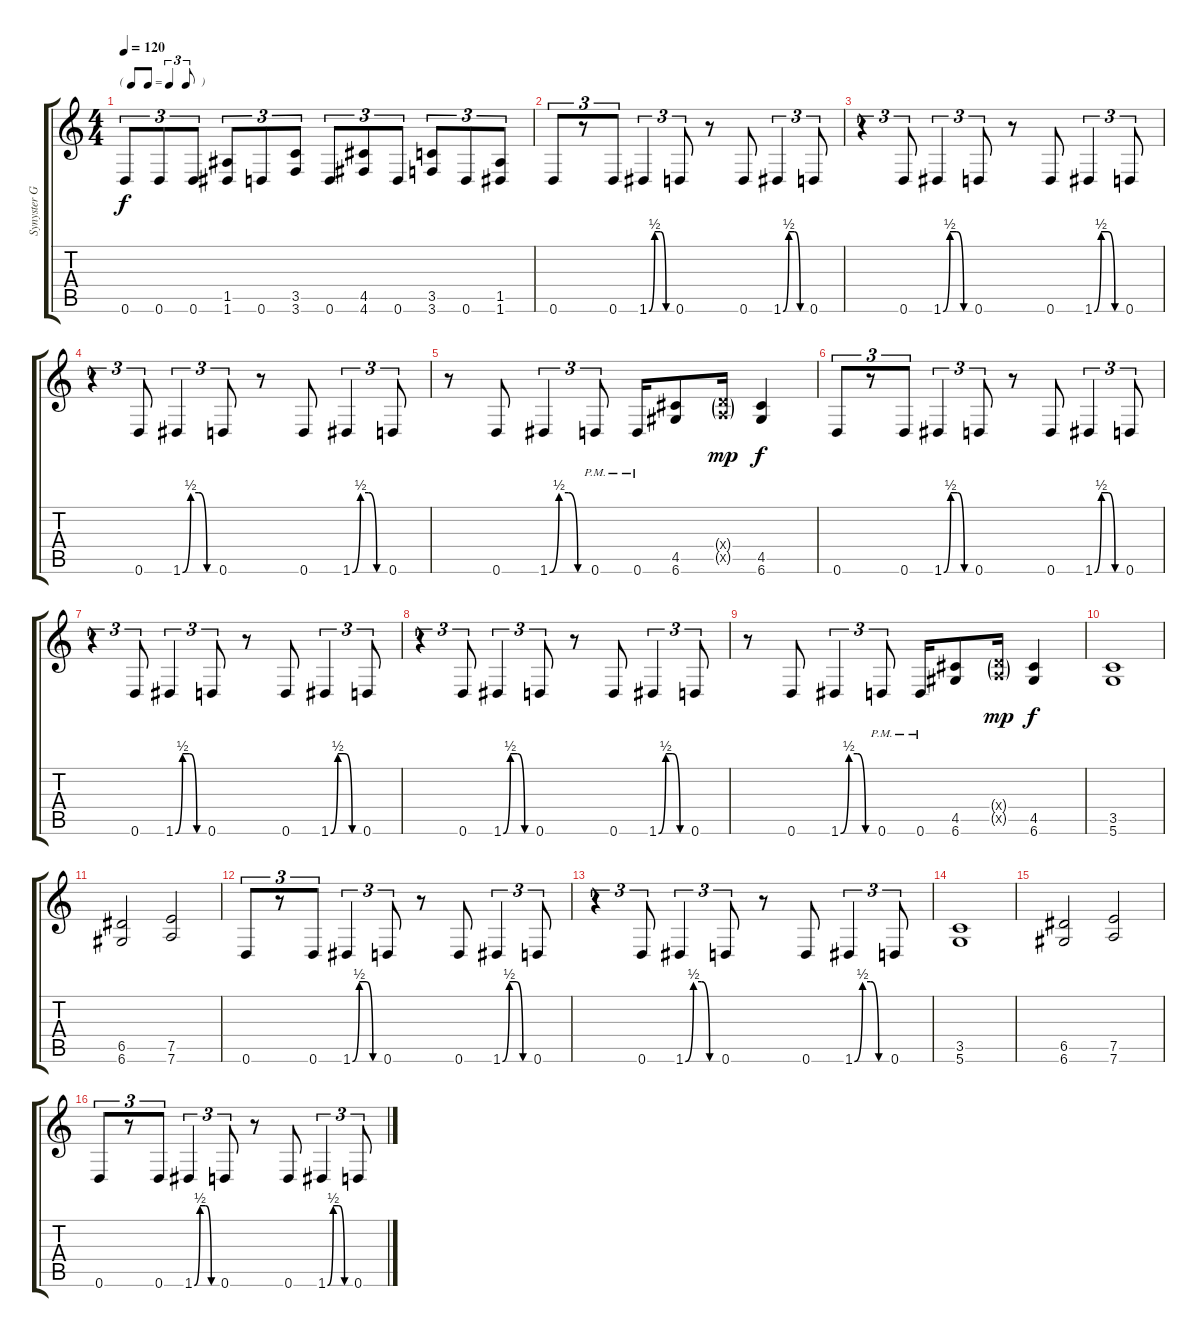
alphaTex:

\track ("Synyster Gates" "Synyster G") {instrument distortionguitar}
\staff {score tabs}
\tuning (E4 B3 G3 D3 A2 D2) {hide}
\ts (4 4)
\tf triplet8th
\tempo 120
\clef g2
\ks c
0.6.8{tu (3 2) dy f} 0.6.8{tu (3 2)} 0.6.8{tu (3 2)} (1.5 1.6).8{tu (3 2)} 0.6.8{tu (3 2)} (3.5 3.6).8{tu (3 2)} 0.6.8{tu (3 2)} (4.5 4.6).8{tu (3 2)} 0.6.8{tu (3 2)} (3.5 3.6).8{tu (3 2)} 0.6.8{tu (3 2)} (1.5 1.6).8{tu (3 2)} |
0.6.8{tu (3 2)} r.8{tu (3 2)} 0.6.8{tu (3 2)} 1.6{be (custom 0 0 15 2 30 2 45 0 60 0)}.4{tu (3 2)} 0.6.8{tu (3 2)} r.8 0.6.8 1.6{be (custom 0 0 15 2 30 2 45 0 60 0)}.4{tu (3 2)} 0.6.8{tu (3 2)} |
r.4{tu (3 2)} 0.6.8{tu (3 2)} 1.6{be (custom 0 0 15 2 30 2 45 0 60 0)}.4{tu (3 2)} 0.6.8{tu (3 2)} r.8 0.6.8 1.6{be (custom 0 0 15 2 30 2 45 0 60 0)}.4{tu (3 2)} 0.6.8{tu (3 2)} |
r.4{tu (3 2)} 0.6.8{tu (3 2)} 1.6{be (custom 0 0 15 2 30 2 45 0 60 0)}.4{tu (3 2)} 0.6.8{tu (3 2)} r.8 0.6.8 1.6{be (custom 0 0 15 2 30 2 45 0 60 0)}.4{tu (3 2)} 0.6.8{tu (3 2)} |
r.8 0.6.8 1.6{be (custom 0 0 15 2 30 2 45 0 60 0)}.4{tu (3 2)} 0.6{pm}.8{tu (3 2)} 0.6{pm}.16 (4.5 6.6).8 (0.4{g x} 0.5{g x}).16{dy mp} (4.5 6.6).4{dy f} |
0.6.8{tu (3 2)} r.8{tu (3 2)} 0.6.8{tu (3 2)} 1.6{be (custom 0 0 15 2 30 2 45 0 60 0)}.4{tu (3 2)} 0.6.8{tu (3 2)} r.8 0.6.8 1.6{be (custom 0 0 15 2 30 2 45 0 60 0)}.4{tu (3 2)} 0.6.8{tu (3 2)} |
r.4{tu (3 2)} 0.6.8{tu (3 2)} 1.6{be (custom 0 0 15 2 30 2 45 0 60 0)}.4{tu (3 2)} 0.6.8{tu (3 2)} r.8 0.6.8 1.6{be (custom 0 0 15 2 30 2 45 0 60 0)}.4{tu (3 2)} 0.6.8{tu (3 2)} |
r.4{tu (3 2)} 0.6.8{tu (3 2)} 1.6{be (custom 0 0 15 2 30 2 45 0 60 0)}.4{tu (3 2)} 0.6.8{tu (3 2)} r.8 0.6.8 1.6{be (custom 0 0 15 2 30 2 45 0 60 0)}.4{tu (3 2)} 0.6.8{tu (3 2)} |
r.8 0.6.8 1.6{be (custom 0 0 15 2 30 2 45 0 60 0)}.4{tu (3 2)} 0.6{pm}.8{tu (3 2)} 0.6{pm}.16 (4.5 6.6).8 (0.4{g x} 0.5{g x}).16{dy mp} (4.5 6.6).4{dy f} |
(3.5 5.6).1 |
(6.5 6.6).2 (7.5 7.6).2 |
0.6.8{tu (3 2)} r.8{tu (3 2)} 0.6.8{tu (3 2)} 1.6{be (custom 0 0 15 2 30 2 45 0 60 0)}.4{tu (3 2)} 0.6.8{tu (3 2)} r.8 0.6.8 1.6{be (custom 0 0 15 2 30 2 45 0 60 0)}.4{tu (3 2)} 0.6.8{tu (3 2)} |
r.4{tu (3 2)} 0.6.8{tu (3 2)} 1.6{be (custom 0 0 15 2 30 2 45 0 60 0)}.4{tu (3 2)} 0.6.8{tu (3 2)} r.8 0.6.8 1.6{be (custom 0 0 15 2 30 2 45 0 60 0)}.4{tu (3 2)} 0.6.8{tu (3 2)} |
(3.5 5.6).1 |
(6.5 6.6).2 (7.5 7.6).2 |
0.6.8{tu (3 2)} r.8{tu (3 2)} 0.6.8{tu (3 2)} 1.6{be (custom 0 0 15 2 30 2 45 0 60 0)}.4{tu (3 2)} 0.6.8{tu (3 2)} r.8 0.6.8 1.6{be (custom 0 0 15 2 30 2 45 0 60 0)}.4{tu (3 2)} 0.6.8{tu (3 2)}
